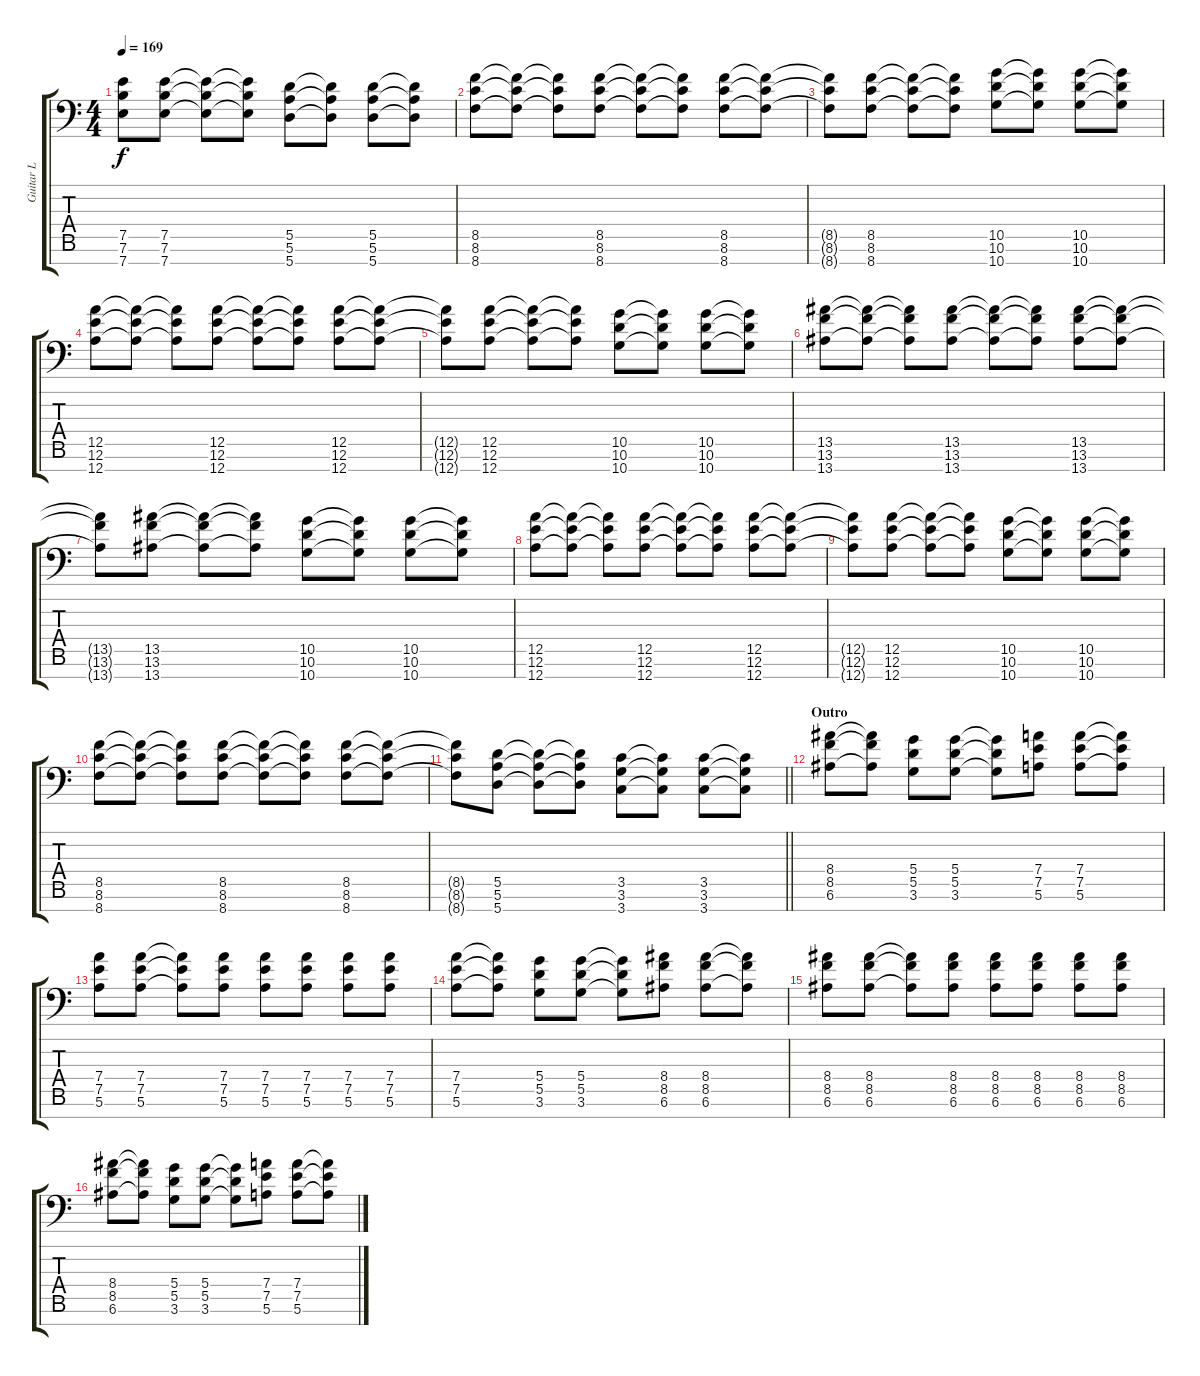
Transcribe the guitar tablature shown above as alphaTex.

\track ("Guitar L" "Guitar L") {instrument distortionguitar}
\staff {score tabs}
\tuning (E4 B3 G3 D3 A2 E2 A1) {hide}
\ts (4 4)
\tempo 169
\clef f4
\ks c
(7.5{t} 7.6{t} 7.7{t}).8{dy f} (7.5 7.6 7.7).8 (7.5{t} 7.6{t} 7.7{t}).8 (7.5{t} 7.6{t} 7.7{t}).8 (5.5 5.6 5.7).8 (5.5{t} 5.6{t} 5.7{t}).8 (5.5 5.6 5.7).8 (5.5{t} 5.6{t} 5.7{t}).8 |
(8.5 8.6 8.7).8 (8.5{t} 8.6{t} 8.7{t}).8 (8.5{t} 8.6{t} 8.7{t}).8 (8.5 8.6 8.7).8 (8.5{t} 8.6{t} 8.7{t}).8 (8.5{t} 8.6{t} 8.7{t}).8 (8.5 8.6 8.7).8 (8.5{t} 8.6{t} 8.7{t}).8 |
(8.5{t} 8.6{t} 8.7{t}).8 (8.5 8.6 8.7).8 (8.5{t} 8.6{t} 8.7{t}).8 (8.5{t} 8.6{t} 8.7{t}).8 (10.5 10.6 10.7).8 (10.5{t} 10.6{t} 10.7{t}).8 (10.5 10.6 10.7).8 (10.5{t} 10.6{t} 10.7{t}).8 |
(12.5 12.6 12.7).8 (12.5{t} 12.6{t} 12.7{t}).8 (12.5{t} 12.6{t} 12.7{t}).8 (12.5 12.6 12.7).8 (12.5{t} 12.6{t} 12.7{t}).8 (12.5{t} 12.6{t} 12.7{t}).8 (12.5 12.6 12.7).8 (12.5{t} 12.6{t} 12.7{t}).8 |
(12.5{t} 12.6{t} 12.7{t}).8 (12.5 12.6 12.7).8 (12.5{t} 12.6{t} 12.7{t}).8 (12.5{t} 12.6{t} 12.7{t}).8 (10.5 10.6 10.7).8 (10.5{t} 10.6{t} 10.7{t}).8 (10.5 10.6 10.7).8 (10.5{t} 10.6{t} 10.7{t}).8 |
(13.5 13.6 13.7).8 (13.5{t} 13.6{t} 13.7{t}).8 (13.5{t} 13.6{t} 13.7{t}).8 (13.5 13.6 13.7).8 (13.5{t} 13.6{t} 13.7{t}).8 (13.5{t} 13.6{t} 13.7{t}).8 (13.5 13.6 13.7).8 (13.5{t} 13.6{t} 13.7{t}).8 |
(13.5{t} 13.6{t} 13.7{t}).8 (13.5 13.6 13.7).8 (13.5{t} 13.6{t} 13.7{t}).8 (13.5{t} 13.6{t} 13.7{t}).8 (10.5 10.6 10.7).8 (10.5{t} 10.6{t} 10.7{t}).8 (10.5 10.6 10.7).8 (10.5{t} 10.6{t} 10.7{t}).8 |
(12.5 12.6 12.7).8 (12.5{t} 12.6{t} 12.7{t}).8 (12.5{t} 12.6{t} 12.7{t}).8 (12.5 12.6 12.7).8 (12.5{t} 12.6{t} 12.7{t}).8 (12.5{t} 12.6{t} 12.7{t}).8 (12.5 12.6 12.7).8 (12.5{t} 12.6{t} 12.7{t}).8 |
(12.5{t} 12.6{t} 12.7{t}).8 (12.5 12.6 12.7).8 (12.5{t} 12.6{t} 12.7{t}).8 (12.5{t} 12.6{t} 12.7{t}).8 (10.5 10.6 10.7).8 (10.5{t} 10.6{t} 10.7{t}).8 (10.5 10.6 10.7).8 (10.5{t} 10.6{t} 10.7{t}).8 |
(8.5 8.6 8.7).8 (8.5{t} 8.6{t} 8.7{t}).8 (8.5{t} 8.6{t} 8.7{t}).8 (8.5 8.6 8.7).8 (8.5{t} 8.6{t} 8.7{t}).8 (8.5{t} 8.6{t} 8.7{t}).8 (8.5 8.6 8.7).8 (8.5{t} 8.6{t} 8.7{t}).8 |
\barLineRight lightlight
(8.5{t} 8.6{t} 8.7{t}).8 (5.5 5.6 5.7).8 (5.5{t} 5.6{t} 5.7{t}).8 (5.5{t} 5.6{t} 5.7{t}).8 (3.5 3.6 3.7).8 (3.5{t} 3.6{t} 3.7{t}).8 (3.5 3.6 3.7).8 (3.5{t} 3.6{t} 3.7{t}).8 |
\section ("" "Outro")
(8.4 8.5 6.6).8 (8.4{t} 8.5{t} 6.6{t}).8 (5.4 5.5 3.6).8 (5.4 5.5 3.6).8 (5.4{t} 5.5{t} 3.6{t}).8 (7.4 7.5 5.6).8 (7.4 7.5 5.6).8 (7.4{t} 7.5{t} 5.6{t}).8 |
(7.4 7.5 5.6).8 (7.4 7.5 5.6).8 (7.4{t} 7.5{t} 5.6{t}).8 (7.4 7.5 5.6).8 (7.4 7.5 5.6).8 (7.4 7.5 5.6).8 (7.4 7.5 5.6).8 (7.4 7.5 5.6).8 |
(7.4 7.5 5.6).8 (7.4{t} 7.5{t} 5.6{t}).8 (5.4 5.5 3.6).8 (5.4 5.5 3.6).8 (5.4{t} 5.5{t} 3.6{t}).8 (8.4 8.5 6.6).8 (8.4 8.5 6.6).8 (8.4{t} 8.5{t} 6.6{t}).8 |
(8.4 8.5 6.6).8 (8.4 8.5 6.6).8 (8.4{t} 8.5{t} 6.6{t}).8 (8.4 8.5 6.6).8 (8.4 8.5 6.6).8 (8.4 8.5 6.6).8 (8.4 8.5 6.6).8 (8.4 8.5 6.6).8 |
(8.4 8.5 6.6).8 (8.4{t} 8.5{t} 6.6{t}).8 (5.4 5.5 3.6).8 (5.4 5.5 3.6).8 (5.4{t} 5.5{t} 3.6{t}).8 (7.4 7.5 5.6).8 (7.4 7.5 5.6).8 (7.4{t} 7.5{t} 5.6{t}).8
